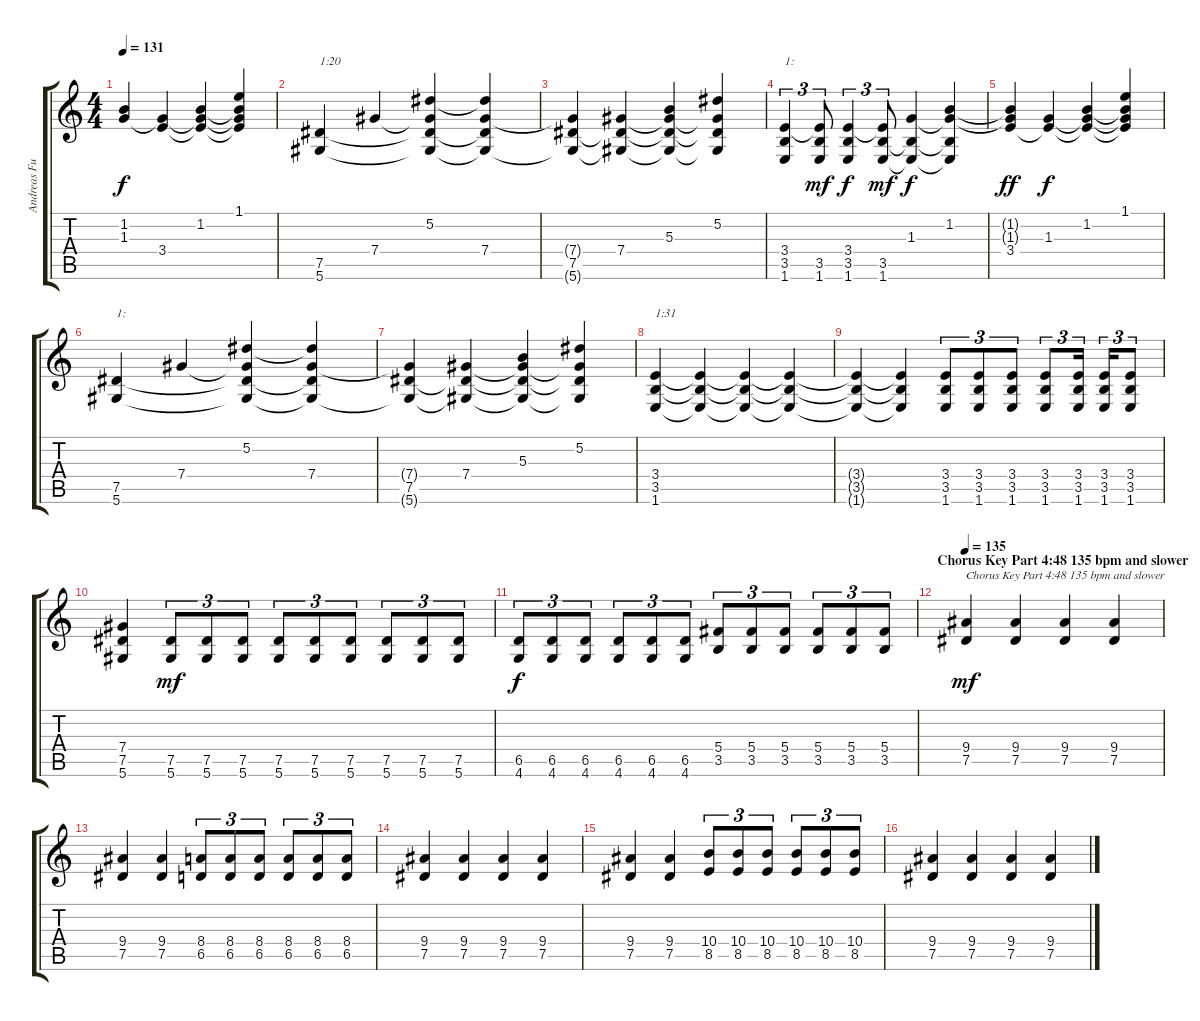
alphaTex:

\track ("Andreas Fullmestad (D# Tuning)" "Andreas Fu") {instrument distortionguitar}
\staff {score tabs}
\tuning (Eb4 Bb3 Gb3 Db3 Ab2 Eb2) {hide}
\ts (4 4)
\tempo 131
\clef g2
\ks c
(1.2{t} 1.3).4{dy f} (1.3{t} 3.4).4 (1.2 1.3{t} 3.4{t}).4 (1.1 1.2{t} 1.3{t} 3.4{t}).4 |
(7.5 5.6).4{txt "1:20"} 7.4.4 (5.2 7.4{t} 7.5{t} 5.6{t}).4 (5.2{t} 7.4 7.5{t} 5.6{t}).4 |
(7.4{t} 7.5 5.6{t}).4 (7.4 7.5{t} 5.6{t}).4 (5.3 7.4{t} 7.5{t} 5.6{t}).4 (5.2 7.4{t} 7.5{t} 5.6{t}).4 |
(3.4 3.5 1.6).4{tu (3 2) txt "1:"} (3.4{t} 3.5 1.6).8{tu (3 2) dy mf} (3.4 3.5 1.6).4{tu (3 2) dy f} (3.4{t} 3.5 1.6).8{tu (3 2) dy mf} (1.3 3.5{t} 1.6{t}).4{dy f} (1.2 1.3{t} 3.5{t} 1.6{t}).4 |
(1.2{t} 1.3{t} 3.4).4{dy ff} (1.3 3.4{t}).4{dy f} (1.2 1.3{t} 3.4{t}).4 (1.1 1.2{t} 1.3{t} 3.4{t}).4 |
(7.5 5.6).4{txt "1:"} 7.4.4 (5.2 7.4{t} 7.5{t} 5.6{t}).4 (5.2{t} 7.4 7.5{t} 5.6{t}).4 |
(7.4{t} 7.5 5.6{t}).4 (7.4 7.5{t} 5.6{t}).4 (5.3 7.4{t} 7.5{t} 5.6{t}).4 (5.2 7.4{t} 7.5{t} 5.6{t}).4 |
(3.4 3.5 1.6).4{txt "1:31"} (3.4{t} 3.5{t} 1.6{t}).4 (3.4{t} 3.5{t} 1.6{t}).4 (3.4{t} 3.5{t} 1.6{t}).4 |
(3.4{t} 3.5{t} 1.6{t}).4 (3.4{t} 3.5{t} 1.6{t}).4 (3.4 3.5 1.6).8{tu (3 2)} (3.4 3.5 1.6).8{tu (3 2)} (3.4 3.5 1.6).8{tu (3 2)} (3.4 3.5 1.6).8{tu (3 2)} (3.4 3.5 1.6).16{tu (3 2)} (3.4 3.5 1.6).16{tu (3 2)} (3.4 3.5 1.6).8{tu (3 2)} |
(7.4 7.5 5.6).4 (7.5 5.6).8{tu (3 2) dy mf} (7.5 5.6).8{tu (3 2)} (7.5 5.6).8{tu (3 2)} (7.5 5.6).8{tu (3 2)} (7.5 5.6).8{tu (3 2)} (7.5 5.6).8{tu (3 2)} (7.5 5.6).8{tu (3 2)} (7.5 5.6).8{tu (3 2)} (7.5 5.6).8{tu (3 2)} |
(6.5 4.6).8{tu (3 2) dy f} (6.5 4.6).8{tu (3 2)} (6.5 4.6).8{tu (3 2)} (6.5 4.6).8{tu (3 2)} (6.5 4.6).8{tu (3 2)} (6.5 4.6).8{tu (3 2)} (5.4 3.5).8{tu (3 2)} (5.4 3.5).8{tu (3 2)} (5.4 3.5).8{tu (3 2)} (5.4 3.5).8{tu (3 2)} (5.4 3.5).8{tu (3 2)} (5.4 3.5).8{tu (3 2)} |
\section ("" "Chorus Key Part 4:48 135 bpm and slower")
\tempo 135
(9.4 7.5).4{txt "Chorus Key Part 4:48 135 bpm and slower" dy mf} (9.4 7.5).4 (9.4 7.5).4 (9.4 7.5).4 |
(9.4 7.5).4 (9.4 7.5).4 (8.4 6.5).8{tu (3 2)} (8.4 6.5).8{tu (3 2)} (8.4 6.5).8{tu (3 2)} (8.4 6.5).8{tu (3 2)} (8.4 6.5).8{tu (3 2)} (8.4 6.5).8{tu (3 2)} |
(9.4 7.5).4 (9.4 7.5).4 (9.4 7.5).4 (9.4 7.5).4 |
(9.4 7.5).4 (9.4 7.5).4 (10.4 8.5).8{tu (3 2)} (10.4 8.5).8{tu (3 2)} (10.4 8.5).8{tu (3 2)} (10.4 8.5).8{tu (3 2)} (10.4 8.5).8{tu (3 2)} (10.4 8.5).8{tu (3 2)} |
(9.4 7.5).4 (9.4 7.5).4 (9.4 7.5).4 (9.4 7.5).4
